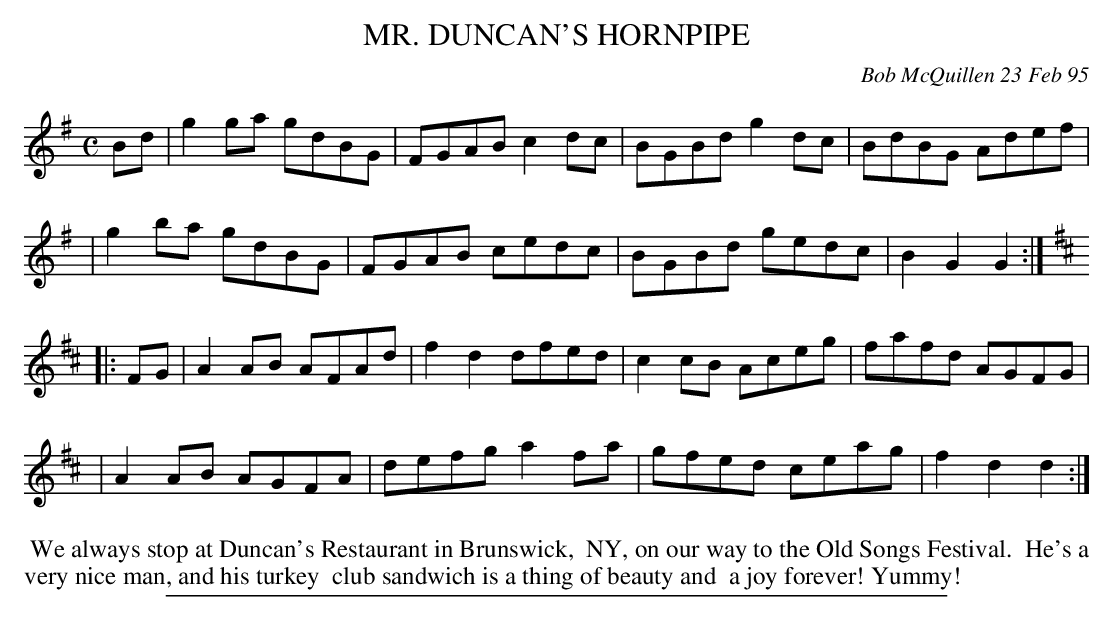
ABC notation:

X:1
T: MR. DUNCAN'S HORNPIPE
C: Bob McQuillen 23 Feb 95
M: C
L: 1/8
K: G	% and D
Bd \
| g2ga gdBG | FGAB c2dc | BGBd g2dc | BdBG Adef |
| g2ba gdBG | FGAB cedc | BGBd gedc | B2G2 G2 :|[K:D]
|: FG \
| A2AB AFAd | f2d2 dfed | c2cB Aceg | fafd AGFG |
| A2AB AGFA | defg a2fa | gfed ceag | f2d2 d2 :|
